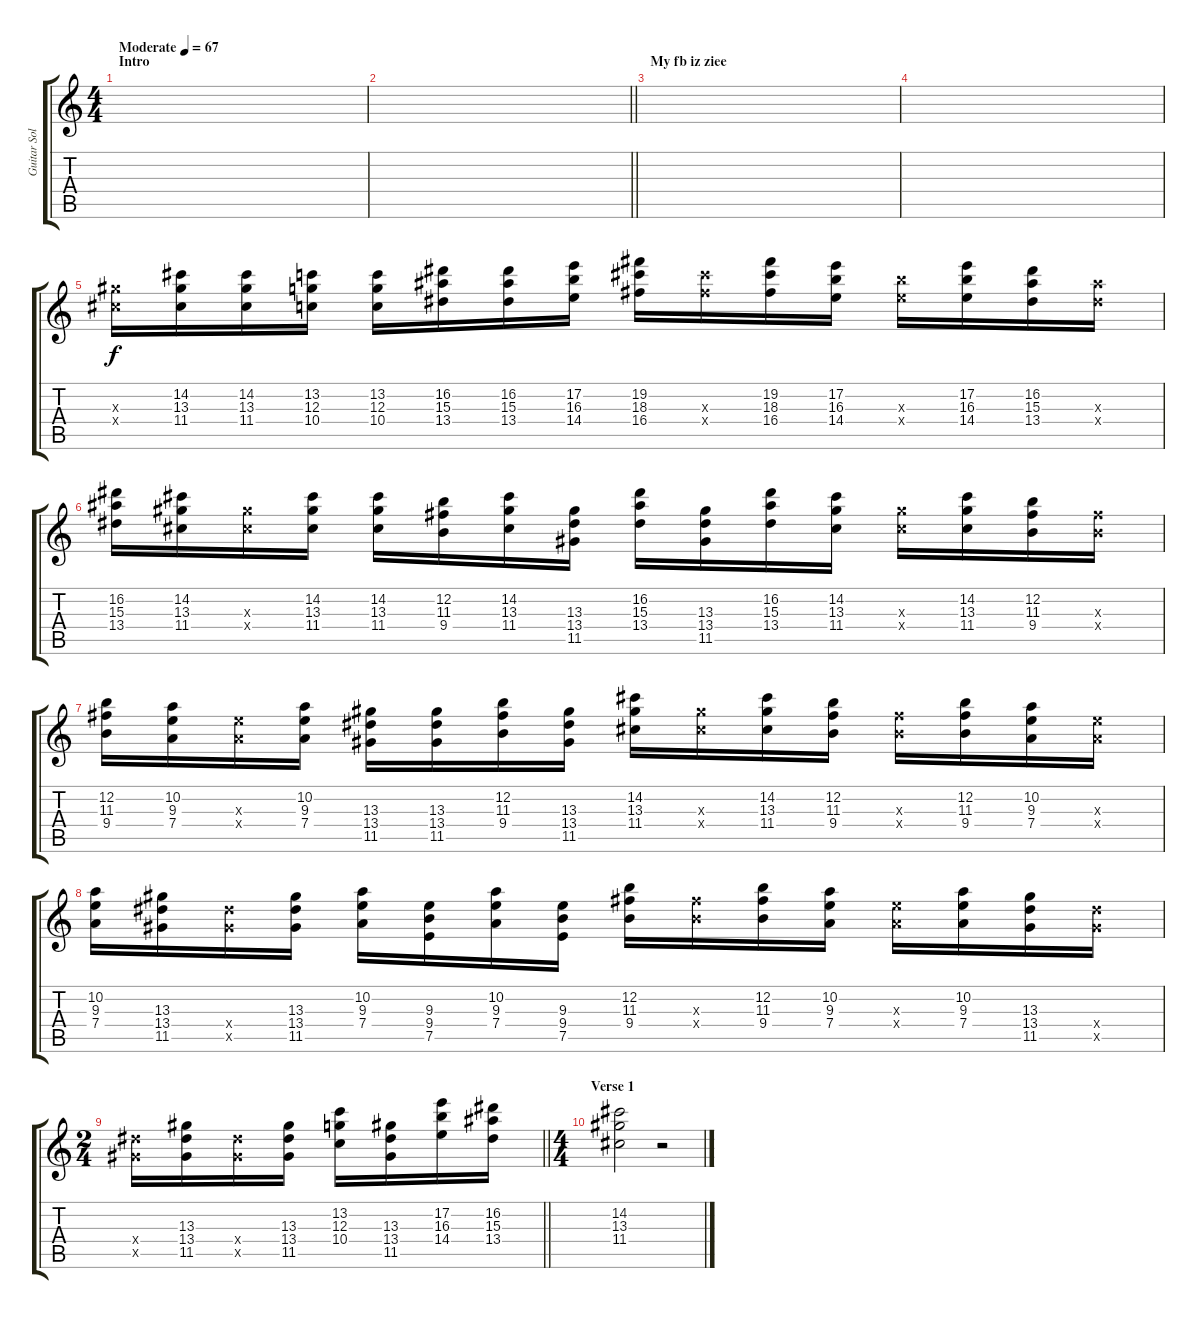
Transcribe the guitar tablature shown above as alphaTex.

\track ("Guitar Solo(Extra)" "Guitar Sol") {instrument overdrivenguitar}
\staff {score tabs}
\tuning (E4 B3 G3 D3 A2 E2) {hide}
\ts (4 4)
\section ("" "Intro")
\tempo (67 "Moderate")
\clef g2
\ks c
|
\barLineRight lightlight
|
\section ("" "My fb iz ziee")
|
|
(13.3{x} 11.4{x}).16 (14.2 13.3 11.4).16 (14.2 13.3 11.4).16 (13.2 12.3 10.4).16 (13.2 12.3 10.4).16 (16.2 15.3 13.4).16 (16.2 15.3 13.4).16 (17.2 16.3 14.4).16 (19.2 18.3 16.4).16 (18.3{x} 16.4{x}).16 (19.2 18.3 16.4).16 (17.2 16.3 14.4).16 (16.3{x} 14.4{x}).16 (17.2 16.3 14.4).16 (16.2 15.3 13.4).16 (15.3{x} 13.4{x}).16 |
(16.2 15.3 13.4).16 (14.2 13.3 11.4).16 (13.3{x} 11.4{x}).16 (14.2 13.3 11.4).16 (14.2 13.3 11.4).16 (12.2 11.3 9.4).16 (14.2 13.3 11.4).16 (13.3 13.4 11.5).16 (16.2 15.3 13.4).16 (13.3 13.4 11.5).16 (16.2 15.3 13.4).16 (14.2 13.3 11.4).16 (13.3{x} 11.4{x}).16 (14.2 13.3 11.4).16 (12.2 11.3 9.4).16 (11.3{x} 9.4{x}).16 |
(12.2 11.3 9.4).16 (10.2 9.3 7.4).16 (9.3{x} 7.4{x}).16 (10.2 9.3 7.4).16 (13.3 13.4 11.5).16 (13.3 13.4 11.5).16 (12.2 11.3 9.4).16 (13.3 13.4 11.5).16 (14.2 13.3 11.4).16 (13.3{x} 11.4{x}).16 (14.2 13.3 11.4).16 (12.2 11.3 9.4).16 (11.3{x} 9.4{x}).16 (12.2 11.3 9.4).16 (10.2 9.3 7.4).16 (9.3{x} 7.4{x}).16 |
(10.2 9.3 7.4).16 (13.3 13.4 11.5).16 (13.4{x} 11.5{x}).16 (13.3 13.4 11.5).16 (10.2 9.3 7.4).16 (9.3 9.4 7.5).16 (10.2 9.3 7.4).16 (9.3 9.4 7.5).16 (12.2 11.3 9.4).16 (11.3{x} 9.4{x}).16 (12.2 11.3 9.4).16 (10.2 9.3 7.4).16 (9.3{x} 7.4{x}).16 (10.2 9.3 7.4).16 (13.3 13.4 11.5).16 (13.4{x} 11.5{x}).16 |
\ts (2 4)
\barLineRight lightlight
(13.4{x} 11.5{x}).16 (13.3 13.4 11.5).16 (13.4{x} 11.5{x}).16 (13.3 13.4 11.5).16 (13.2 12.3 10.4).16 (13.3 13.4 11.5).16 (17.2 16.3 14.4).16 (16.2 15.3 13.4).16 |
\ts (4 4)
\section ("" "Verse 1")
(14.2 13.3 11.4).2 r.2
